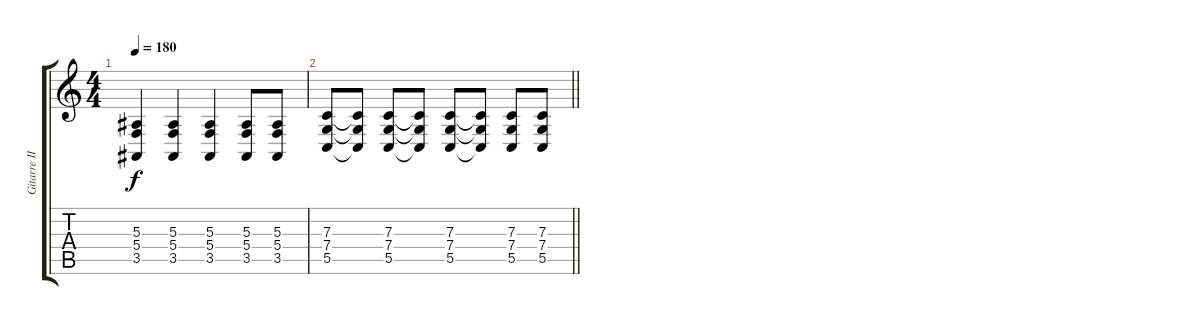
\track ("Gitarre II (Lead)" "Gitarre II") {instrument lead2sawtooth}
\staff {score tabs}
\tuning (D4 A3 F3 C3 G2 D2) {hide}
\ts (4 4)
\tempo 180
\clef g2
\ks c
(5.3 5.4 3.5).4{dy f} (5.3 5.4 3.5).4 (5.3 5.4 3.5).4 (5.3 5.4 3.5).8 (5.3 5.4 3.5).8 |
\barLineRight lightlight
(7.3 7.4 5.5).8 (7.3{t} 7.4{t} 5.5{t}).8 (7.3 7.4 5.5).8 (7.3{t} 7.4{t} 5.5{t}).8 (7.3 7.4 5.5).8 (7.3{t} 7.4{t} 5.5{t}).8 (7.3 7.4 5.5).8 (7.3 7.4 5.5).8
